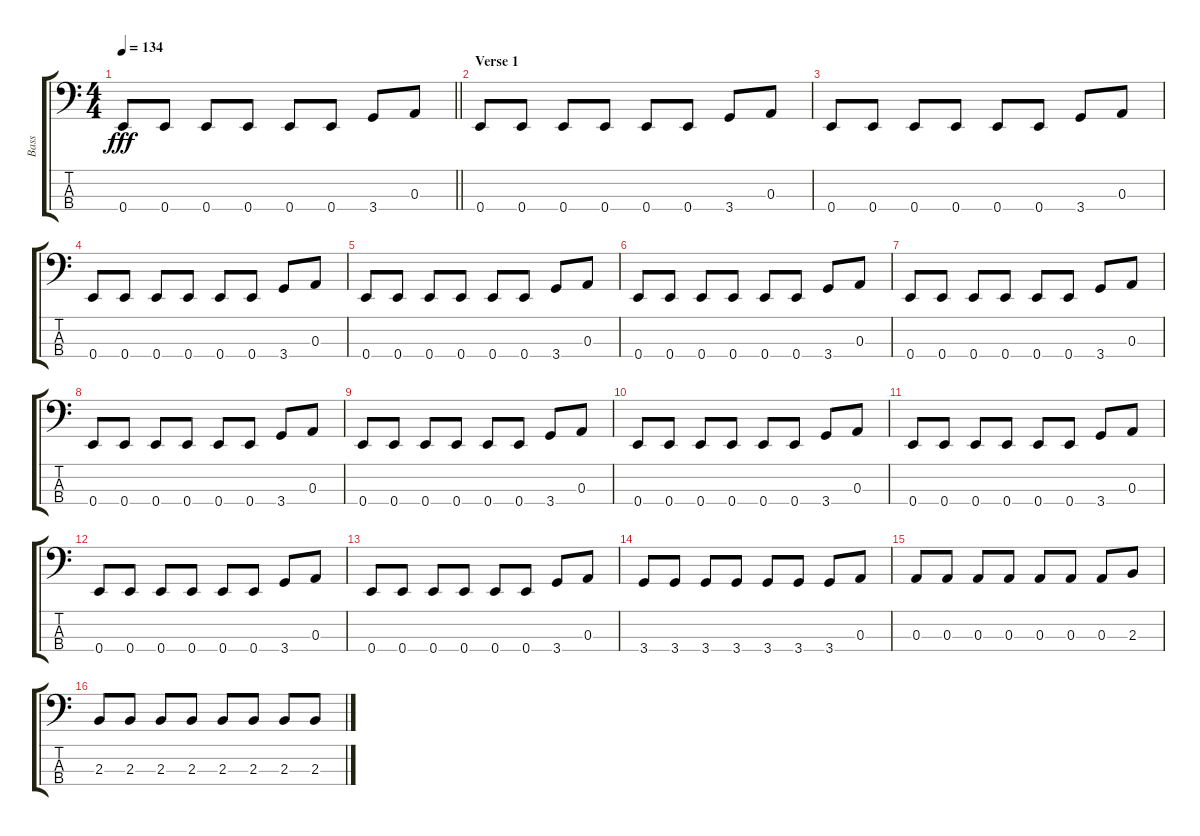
\track ("Bass" "Bass") {instrument electricbassfinger}
\staff {score tabs}
\tuning (G2 D2 A1 E1) {hide}
\ts (4 4)
\tempo 134
\clef f4
\barLineRight lightlight
\ks c
0.4.8{dy fff} 0.4.8 0.4.8 0.4.8 0.4.8 0.4.8 3.4.8 0.3.8 |
\section ("" "Verse 1")
0.4.8 0.4.8 0.4.8 0.4.8 0.4.8 0.4.8 3.4.8 0.3.8 |
0.4.8 0.4.8 0.4.8 0.4.8 0.4.8 0.4.8 3.4.8 0.3.8 |
0.4.8 0.4.8 0.4.8 0.4.8 0.4.8 0.4.8 3.4.8 0.3.8 |
0.4.8 0.4.8 0.4.8 0.4.8 0.4.8 0.4.8 3.4.8 0.3.8 |
0.4.8 0.4.8 0.4.8 0.4.8 0.4.8 0.4.8 3.4.8 0.3.8 |
0.4.8 0.4.8 0.4.8 0.4.8 0.4.8 0.4.8 3.4.8 0.3.8 |
0.4.8 0.4.8 0.4.8 0.4.8 0.4.8 0.4.8 3.4.8 0.3.8 |
0.4.8 0.4.8 0.4.8 0.4.8 0.4.8 0.4.8 3.4.8 0.3.8 |
0.4.8 0.4.8 0.4.8 0.4.8 0.4.8 0.4.8 3.4.8 0.3.8 |
0.4.8 0.4.8 0.4.8 0.4.8 0.4.8 0.4.8 3.4.8 0.3.8 |
0.4.8 0.4.8 0.4.8 0.4.8 0.4.8 0.4.8 3.4.8 0.3.8 |
0.4.8 0.4.8 0.4.8 0.4.8 0.4.8 0.4.8 3.4.8 0.3.8 |
3.4.8 3.4.8 3.4.8 3.4.8 3.4.8 3.4.8 3.4.8 0.3.8 |
0.3.8 0.3.8 0.3.8 0.3.8 0.3.8 0.3.8 0.3.8 2.3.8 |
2.3.8 2.3.8 2.3.8 2.3.8 2.3.8 2.3.8 2.3.8 2.3.8
